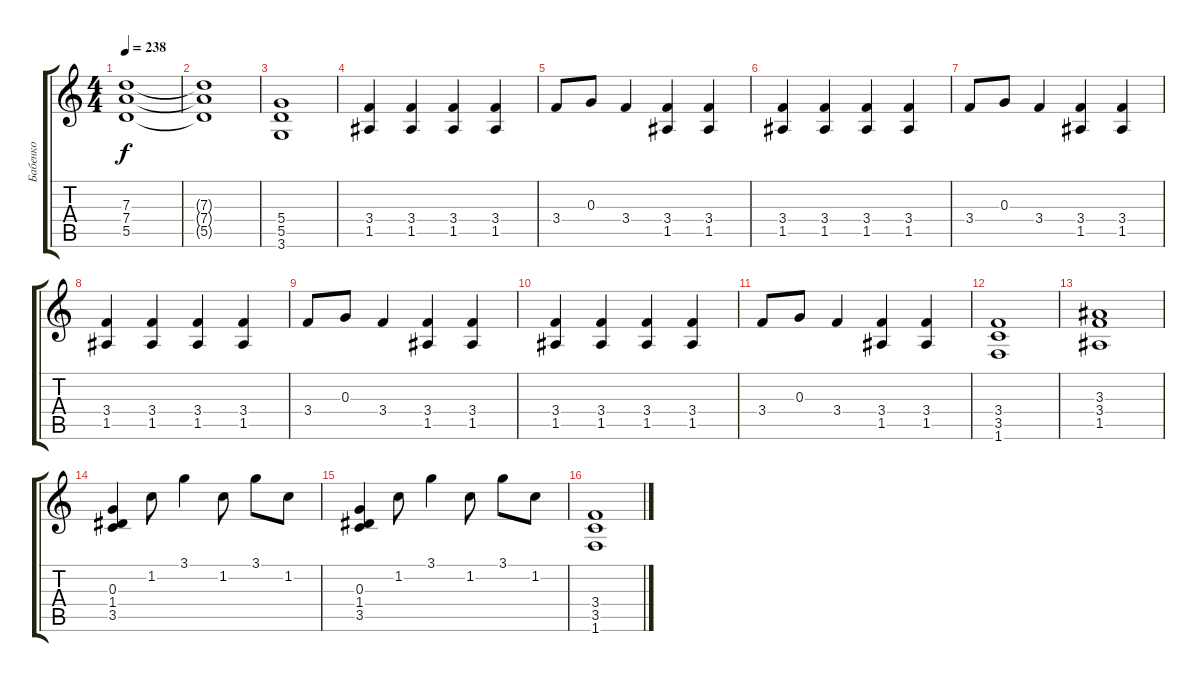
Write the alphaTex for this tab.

\track ("Бабенко" "Бабенко") {instrument distortionguitar}
\staff {score tabs}
\tuning (E4 B3 G3 D3 A2 E2) {hide}
\ts (4 4)
\tempo 238
\clef g2
\ks c
(7.3 7.4 5.5).1{dy f} |
(7.3{t} 7.4{t} 5.5{t}).1 |
(5.4 5.5 3.6).1 |
(3.4 1.5).4 (3.4 1.5).4 (3.4 1.5).4 (3.4 1.5).4 |
3.4.8 0.3.8 3.4.4 (3.4 1.5).4 (3.4 1.5).4 |
(3.4 1.5).4 (3.4 1.5).4 (3.4 1.5).4 (3.4 1.5).4 |
3.4.8 0.3.8 3.4.4 (3.4 1.5).4 (3.4 1.5).4 |
(3.4 1.5).4 (3.4 1.5).4 (3.4 1.5).4 (3.4 1.5).4 |
3.4.8 0.3.8 3.4.4 (3.4 1.5).4 (3.4 1.5).4 |
(3.4 1.5).4 (3.4 1.5).4 (3.4 1.5).4 (3.4 1.5).4 |
3.4.8 0.3.8 3.4.4 (3.4 1.5).4 (3.4 1.5).4 |
(3.4 3.5 1.6).1 |
(3.3 3.4 1.5).1 |
(0.3 1.4 3.5).4 1.2.8 3.1.4 1.2.8 3.1.8 1.2.8 |
(0.3 1.4 3.5).4 1.2.8 3.1.4 1.2.8 3.1.8 1.2.8 |
(3.4 3.5 1.6).1
